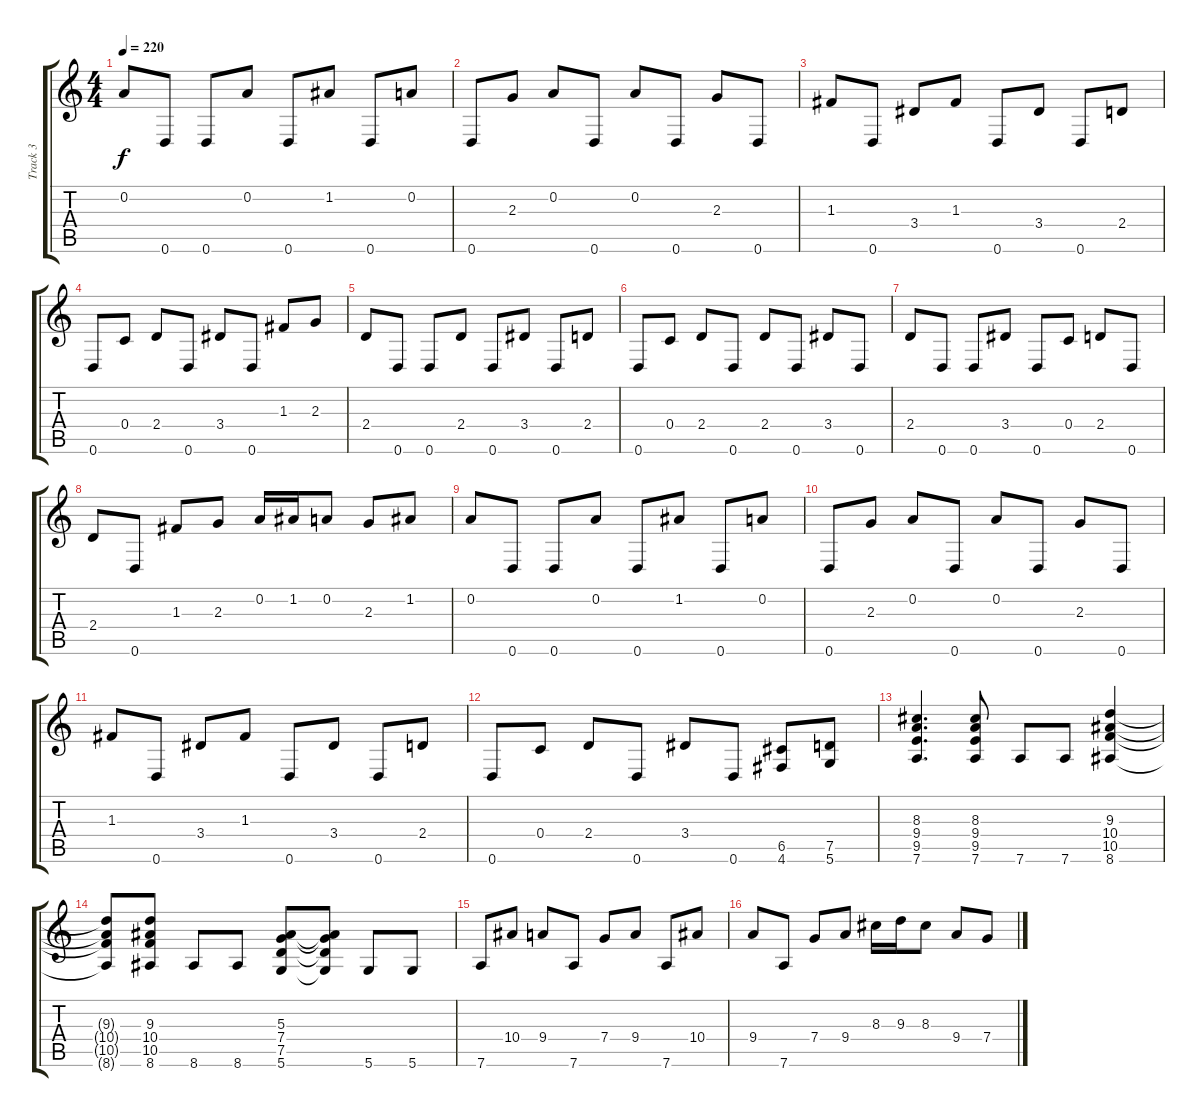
\track ("Track 3" "Track 3") {instrument distortionguitar}
\staff {score tabs}
\tuning (D4 A3 F3 C3 G2 D2) {hide}
\ts (4 4)
\tempo 220
\clef g2
\ks c
0.2.8{dy f} 0.6.8 0.6.8 0.2.8 0.6.8 1.2.8 0.6.8 0.2.8 |
0.6.8 2.3.8 0.2.8 0.6.8 0.2.8 0.6.8 2.3.8 0.6.8 |
1.3.8 0.6.8 3.4.8 1.3.8 0.6.8 3.4.8 0.6.8 2.4.8 |
0.6.8 0.4.8 2.4.8 0.6.8 3.4.8 0.6.8 1.3.8 2.3.8 |
2.4.8 0.6.8 0.6.8 2.4.8 0.6.8 3.4.8 0.6.8 2.4.8 |
0.6.8 0.4.8 2.4.8 0.6.8 2.4.8 0.6.8 3.4.8 0.6.8 |
2.4.8 0.6.8 0.6.8 3.4.8 0.6.8 0.4.8 2.4.8 0.6.8 |
2.4.8 0.6.8 1.3.8 2.3.8 0.2.16 1.2.16 0.2.8 2.3.8 1.2.8 |
0.2.8 0.6.8 0.6.8 0.2.8 0.6.8 1.2.8 0.6.8 0.2.8 |
0.6.8 2.3.8 0.2.8 0.6.8 0.2.8 0.6.8 2.3.8 0.6.8 |
1.3.8 0.6.8 3.4.8 1.3.8 0.6.8 3.4.8 0.6.8 2.4.8 |
0.6.8 0.4.8 2.4.8 0.6.8 3.4.8 0.6.8 (6.5 4.6).8 (7.5 5.6).8 |
(8.3 9.4 9.5 7.6).4{d} (8.3 9.4 9.5 7.6).8 7.6.8 7.6.8 (9.3 10.4 10.5 8.6).4 |
(9.3{t} 10.4{t} 10.5{t} 8.6{t}).8 (9.3 10.4 10.5 8.6).8 8.6.8 8.6.8 (5.3 7.4 7.5 5.6).8 (5.3{t} 7.4{t} 7.5{t} 5.6{t}).8 5.6.8 5.6.8 |
7.6.8 10.4.8 9.4.8 7.6.8 7.4.8 9.4.8 7.6.8 10.4.8 |
9.4.8 7.6.8 7.4.8 9.4.8 8.3.16 9.3.16 8.3.8 9.4.8 7.4.8
